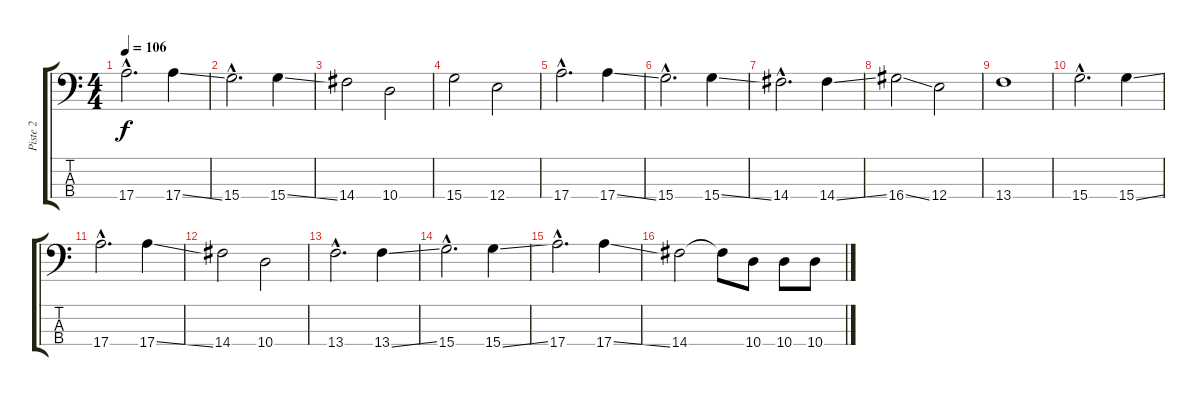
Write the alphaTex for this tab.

\track ("Piste 2" "Piste 2") {instrument fretlessbass}
\staff {score tabs}
\tuning (G2 D2 A1 E1) {hide}
\ts (4 4)
\tempo 106
\clef f4
\ks c
17.4{hac}.2{d dy f} 17.4{ss}.4 |
15.4{hac}.2{d} 15.4{ss}.4 |
14.4.2 10.4.2 |
15.4.2 12.4.2 |
17.4{hac}.2{d} 17.4{ss}.4 |
15.4{hac}.2{d} 15.4{ss}.4 |
14.4{hac}.2{d} 14.4{ss}.4 |
16.4{ss}.2 12.4.2 |
13.4.1 |
15.4{hac}.2{d} 15.4{ss}.4 |
17.4{hac}.2{d} 17.4{ss}.4 |
14.4.2 10.4.2 |
13.4{hac}.2{d} 13.4{ss}.4 |
15.4{hac}.2{d} 15.4{ss}.4 |
17.4{hac}.2{d} 17.4{ss}.4 |
14.4.2 14.4{t}.8 10.4.8 10.4.8 10.4{ss}.8
